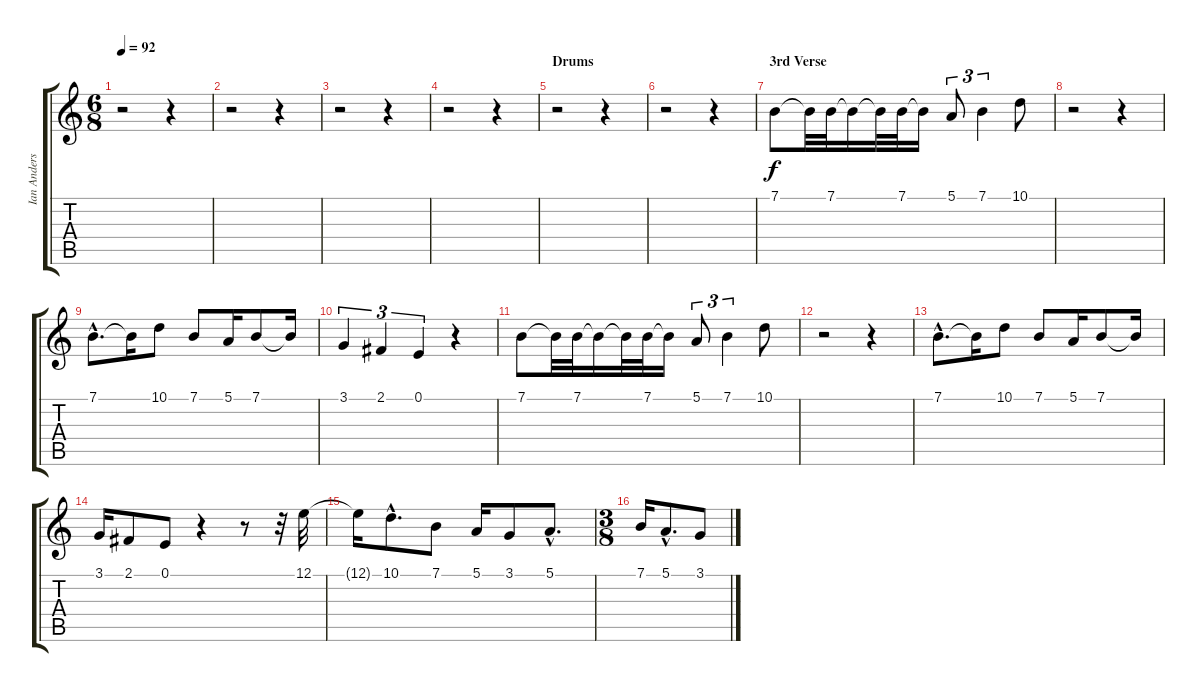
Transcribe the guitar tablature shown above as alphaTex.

\track ("Ian Anderson (Vocals)" "Ian Anders") {instrument lead6voice}
\staff {score tabs}
\tuning (E4 B3 G3 D3 A2 E2) {hide}
\ts (6 8)
\tempo 92
\clef g2
\ks c
r.2{dy f} r.4 |
r.2 r.4 |
r.2 r.4 |
r.2 r.4 |
\section ("" "Drums")
r.2 r.4 |
r.2 r.4 |
\section ("" "3rd Verse")
7.1.8 7.1{t}.32 7.1.32 7.1{t}.16 7.1{t}.32 7.1.32 7.1{t}.16 5.1.8{tu (3 2)} 7.1.4{tu (3 2)} 10.1.8 |
r.2 r.4 |
7.1{hac}.8{d} 7.1{t}.16 10.1.8 7.1.8 5.1.16 7.1.8 7.1{t}.16 |
3.1.4{tu (3 2)} 2.1.4{tu (3 2)} 0.1.4{tu (3 2)} r.4 |
7.1.8 7.1{t}.32 7.1.32 7.1{t}.16 7.1{t}.32 7.1.32 7.1{t}.16 5.1.8{tu (3 2)} 7.1.4{tu (3 2)} 10.1.8 |
r.2 r.4 |
7.1{hac}.8{d} 7.1{t}.16 10.1.8 7.1.8 5.1.16 7.1.8 7.1{t}.16 |
3.1.16 2.1.8 0.1.8 r.4 r.8 r.32 12.1.32 |
12.1{t}.16 10.1{hac}.8{d} 7.1.8 5.1.16 3.1.8 5.1{hac}.8{d} |
\ts (3 8)
7.1.16 5.1{hac}.8{d} 3.1.8
